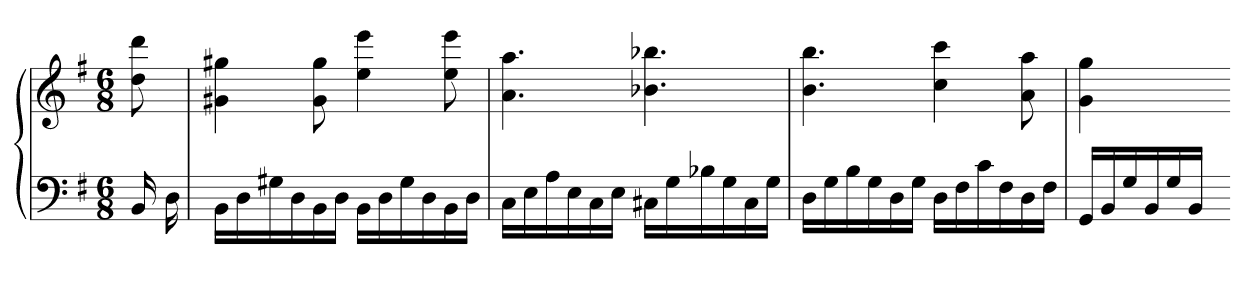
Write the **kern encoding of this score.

**kern	**kern
*part1	*part1
*staff2	*staff1
*clefF4	*clefG2
*k[f#]	*k[f#]
*G:	*G:
*M6/8	*M6/8
=	=
16BB	8dd 8ddd
16D	.
=153	=153
16BBLL	4g#X 4gg#X
16D	.
16G#X	.
16D	.
16BB	8g# 8gg#
16DJJ	.
16BBLL	4ee 4eee
16D	.
16G#	.
16D	.
16BB	8ee 8eee
16DJJ	.
=154	=154
16CLL	4.a 4.aa
16E	.
16A	.
16E	.
16C	.
16EJJ	.
16C#XLL	4.b-X 4.bb-X
16G	.
16B-X	.
16G	.
16C#	.
16GJJ	.
=155	=155
16DLL	4.b 4.bb
16G	.
16B	.
16G	.
16D	.
16GJJ	.
16DLL	4cc 4ccc
16F#	.
16c	.
16F#	.
16D	8a 8aa
16F#JJ	.
=156	=156
16GGLL	4g 4gg
16BB	.
16G	.
16BB	.
16G	16ryy
16BBJJ	8ryy
16ryy	.
=-	=-
*-	*-
